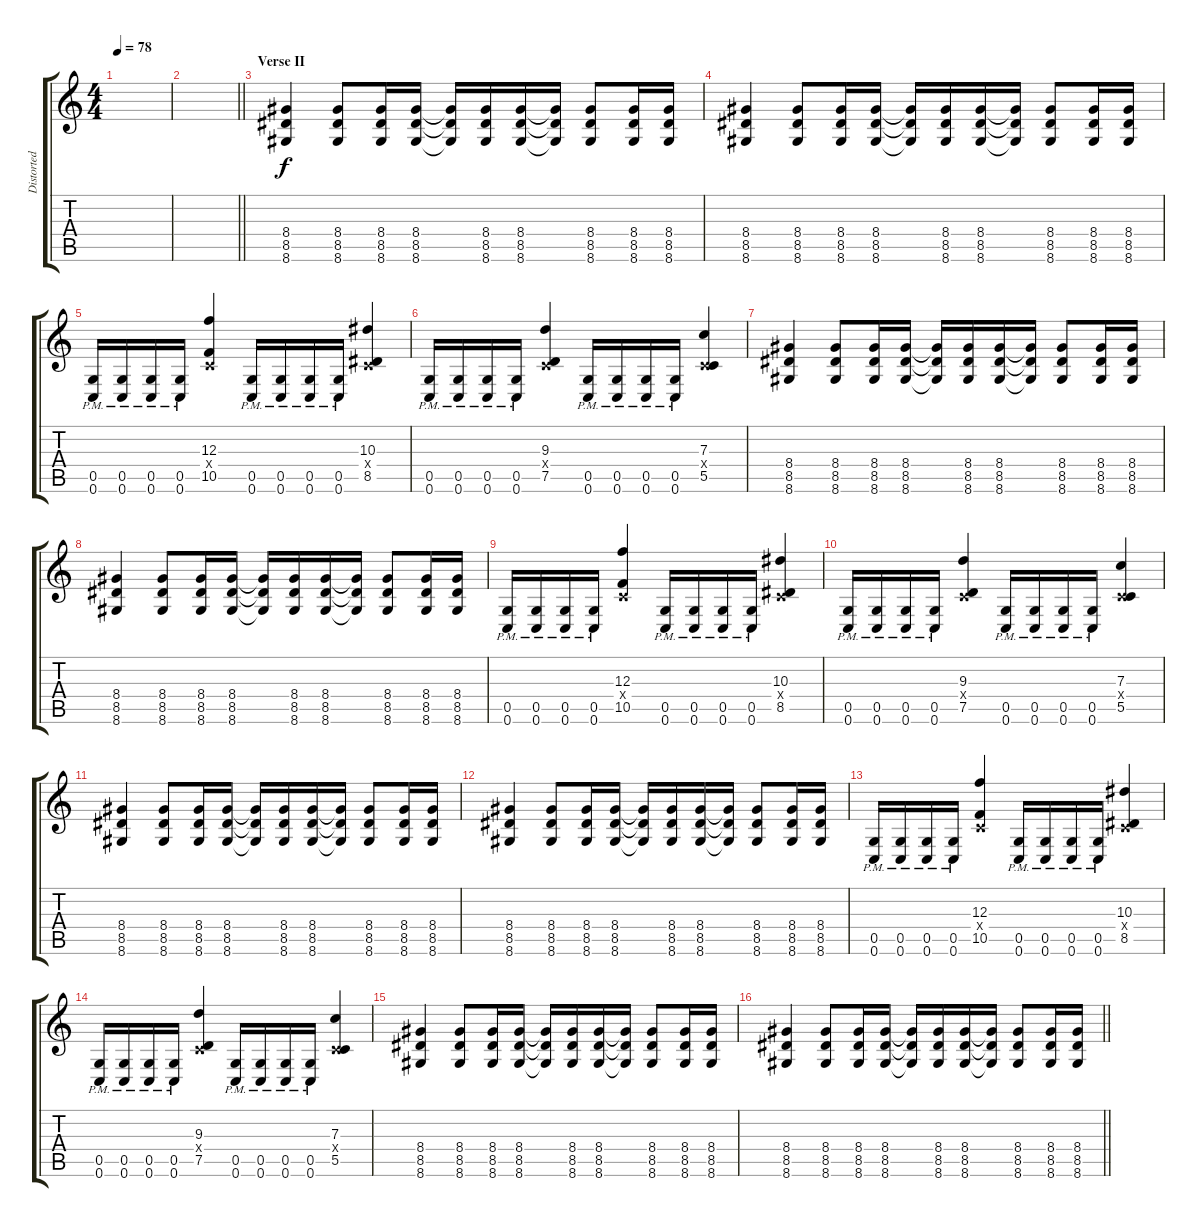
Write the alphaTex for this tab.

\track ("Distorted Guitar" "Distorted ") {instrument distortionguitar}
\staff {score tabs}
\tuning (D4 A3 F3 C3 G2 C2) {hide}
\ts (4 4)
\tempo 78
\clef g2
\ks c
|
\barLineRight lightlight
|
\section ("" "Verse II")
(8.4 8.5 8.6).4 (8.4 8.5 8.6).8 (8.4 8.5 8.6).16 (8.4 8.5 8.6).16 (8.4{t} 8.5{t} 8.6{t}).16 (8.4 8.5 8.6).16 (8.4 8.5 8.6).16 (8.4{t} 8.5{t} 8.6{t}).16 (8.4 8.5 8.6).8 (8.4 8.5 8.6).16 (8.4 8.5 8.6).16 |
(8.4 8.5 8.6).4 (8.4 8.5 8.6).8 (8.4 8.5 8.6).16 (8.4 8.5 8.6).16 (8.4{t} 8.5{t} 8.6{t}).16 (8.4 8.5 8.6).16 (8.4 8.5 8.6).16 (8.4{t} 8.5{t} 8.6{t}).16 (8.4 8.5 8.6).8 (8.4 8.5 8.6).16 (8.4 8.5 8.6).16 |
(0.5{pm} 0.6).16 (0.5{pm} 0.6).16 (0.5{pm} 0.6).16 (0.5{pm} 0.6).16 (12.3 0.4{x} 10.5).4 (0.5{pm} 0.6).16 (0.5{pm} 0.6).16 (0.5{pm} 0.6).16 (0.5{pm} 0.6).16 (10.3 0.4{x} 8.5).4 |
(0.5{pm} 0.6).16 (0.5{pm} 0.6).16 (0.5{pm} 0.6).16 (0.5{pm} 0.6).16 (9.3 0.4{x} 7.5).4 (0.5{pm} 0.6).16 (0.5{pm} 0.6).16 (0.5{pm} 0.6).16 (0.5{pm} 0.6).16 (7.3 0.4{x} 5.5).4 |
(8.4 8.5 8.6).4 (8.4 8.5 8.6).8 (8.4 8.5 8.6).16 (8.4 8.5 8.6).16 (8.4{t} 8.5{t} 8.6{t}).16 (8.4 8.5 8.6).16 (8.4 8.5 8.6).16 (8.4{t} 8.5{t} 8.6{t}).16 (8.4 8.5 8.6).8 (8.4 8.5 8.6).16 (8.4 8.5 8.6).16 |
(8.4 8.5 8.6).4 (8.4 8.5 8.6).8 (8.4 8.5 8.6).16 (8.4 8.5 8.6).16 (8.4{t} 8.5{t} 8.6{t}).16 (8.4 8.5 8.6).16 (8.4 8.5 8.6).16 (8.4{t} 8.5{t} 8.6{t}).16 (8.4 8.5 8.6).8 (8.4 8.5 8.6).16 (8.4 8.5 8.6).16 |
(0.5{pm} 0.6).16 (0.5{pm} 0.6).16 (0.5{pm} 0.6).16 (0.5{pm} 0.6).16 (12.3 0.4{x} 10.5).4 (0.5{pm} 0.6).16 (0.5{pm} 0.6).16 (0.5{pm} 0.6).16 (0.5{pm} 0.6).16 (10.3 0.4{x} 8.5).4 |
(0.5{pm} 0.6).16 (0.5{pm} 0.6).16 (0.5{pm} 0.6).16 (0.5{pm} 0.6).16 (9.3 0.4{x} 7.5).4 (0.5{pm} 0.6).16 (0.5{pm} 0.6).16 (0.5{pm} 0.6).16 (0.5{pm} 0.6).16 (7.3 0.4{x} 5.5).4 |
(8.4 8.5 8.6).4 (8.4 8.5 8.6).8 (8.4 8.5 8.6).16 (8.4 8.5 8.6).16 (8.4{t} 8.5{t} 8.6{t}).16 (8.4 8.5 8.6).16 (8.4 8.5 8.6).16 (8.4{t} 8.5{t} 8.6{t}).16 (8.4 8.5 8.6).8 (8.4 8.5 8.6).16 (8.4 8.5 8.6).16 |
(8.4 8.5 8.6).4 (8.4 8.5 8.6).8 (8.4 8.5 8.6).16 (8.4 8.5 8.6).16 (8.4{t} 8.5{t} 8.6{t}).16 (8.4 8.5 8.6).16 (8.4 8.5 8.6).16 (8.4{t} 8.5{t} 8.6{t}).16 (8.4 8.5 8.6).8 (8.4 8.5 8.6).16 (8.4 8.5 8.6).16 |
(0.5{pm} 0.6).16 (0.5{pm} 0.6).16 (0.5{pm} 0.6).16 (0.5{pm} 0.6).16 (12.3 0.4{x} 10.5).4 (0.5{pm} 0.6).16 (0.5{pm} 0.6).16 (0.5{pm} 0.6).16 (0.5{pm} 0.6).16 (10.3 0.4{x} 8.5).4 |
(0.5{pm} 0.6).16 (0.5{pm} 0.6).16 (0.5{pm} 0.6).16 (0.5{pm} 0.6).16 (9.3 0.4{x} 7.5).4 (0.5{pm} 0.6).16 (0.5{pm} 0.6).16 (0.5{pm} 0.6).16 (0.5{pm} 0.6).16 (7.3 0.4{x} 5.5).4 |
(8.4 8.5 8.6).4 (8.4 8.5 8.6).8 (8.4 8.5 8.6).16 (8.4 8.5 8.6).16 (8.4{t} 8.5{t} 8.6{t}).16 (8.4 8.5 8.6).16 (8.4 8.5 8.6).16 (8.4{t} 8.5{t} 8.6{t}).16 (8.4 8.5 8.6).8 (8.4 8.5 8.6).16 (8.4 8.5 8.6).16 |
\barLineRight lightlight
(8.4 8.5 8.6).4 (8.4 8.5 8.6).8 (8.4 8.5 8.6).16 (8.4 8.5 8.6).16 (8.4{t} 8.5{t} 8.6{t}).16 (8.4 8.5 8.6).16 (8.4 8.5 8.6).16 (8.4{t} 8.5{t} 8.6{t}).16 (8.4 8.5 8.6).8 (8.4 8.5 8.6).16 (8.4 8.5 8.6).16
